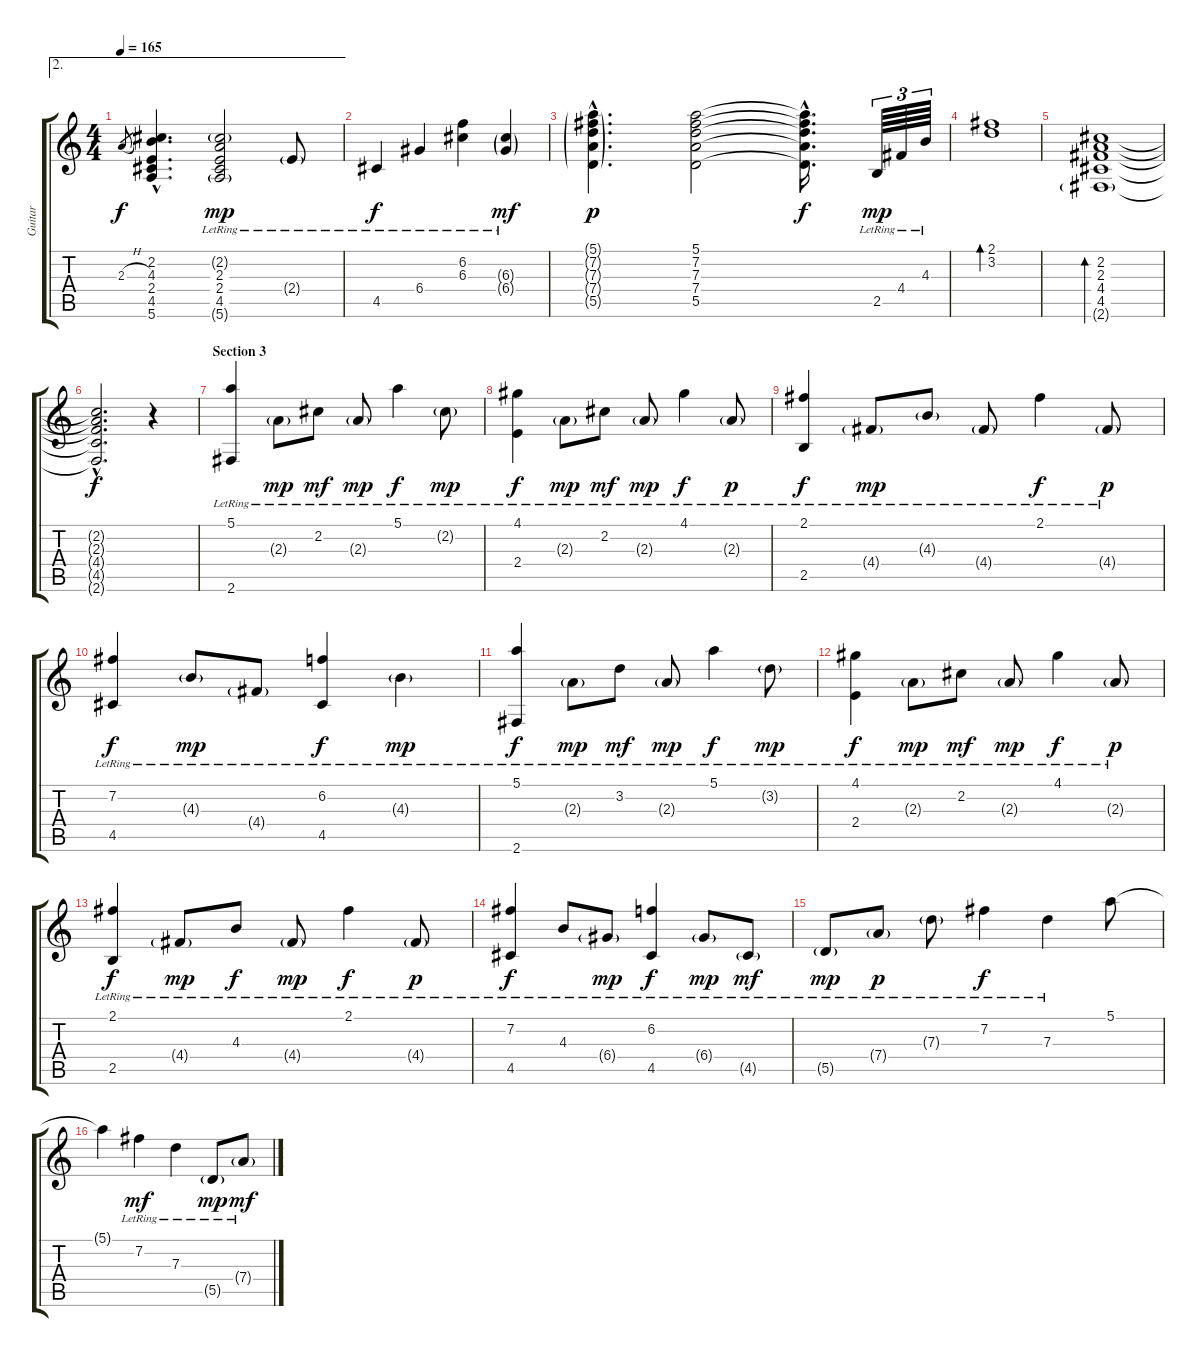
\track ("Guitar" "Guitar") {instrument acousticguitarnylon}
\staff {score tabs}
\tuning (E4 B3 G3 D3 A2 E2) {hide}
\ae 2
\ts (4 4)
\tempo 165
\clef g2
\ks c
2.3{h}.8{gr dy f} (2.2{hac} 4.3{hac} 2.4{hac} 4.5{hac} 5.6{hac}).4{d} (2.2{g lr} 2.3{lr} 2.4 4.5{lr} 5.6{g lr}).2{dy mp} 2.4{g lr}.8 |
4.5{lr}.4{dy f} 6.4{lr}.4 (6.2{lr} 6.3).4 (6.3{g lr} 6.4{g}).4{dy mf} |
(5.1{g hac} 7.2{g hac} 7.3{g hac} 7.4{g hac} 5.5{g hac}).4{d dy p} (5.1 7.2 7.3 7.4 5.5).2 (5.1{hac t} 7.2{hac t} 7.3{hac t} 7.4{hac t} 5.5{hac t}).16{d dy f} 2.5{lr}.64{tu (3 2) dy mp} 4.4{lr}.64{tu (3 2)} 4.3{lr}.64{tu (3 2)} |
(2.1 3.2).1{bd 30} |
(2.2 2.3 4.4 4.5 2.6{g}).1{bd 240} |
(2.2{hac t} 2.3{hac t} 4.4{hac t} 4.5{hac t} 2.6{hac t}).2{d dy f} r.4 |
\section ("" "Section 3")
(5.1{lr} 2.6{lr}).4 2.3{g lr}.8{dy mp} 2.2{lr}.8{dy mf} 2.3{g lr}.8{dy mp} 5.1{lr}.4{dy f} 2.2{g lr}.8{dy mp} |
(4.1{lr} 2.4{lr}).4{dy f} 2.3{g lr}.8{dy mp} 2.2{lr}.8{dy mf} 2.3{g lr}.8{dy mp} 4.1{lr}.4{dy f} 2.3{g lr}.8{dy p} |
(2.1{lr} 2.5{lr}).4{dy f} 4.4{g lr}.8{dy mp} 4.3{g lr}.8 4.4{g lr}.8 2.1{lr}.4{dy f} 4.4{g lr}.8{dy p} |
(7.2{lr} 4.5{lr}).4{dy f} 4.3{g lr}.8{dy mp} 4.4{g lr}.8 (6.2{lr} 4.5{lr}).4{dy f} 4.3{g lr}.4{dy mp} |
(5.1{lr} 2.6{lr}).4{dy f} 2.3{g lr}.8{dy mp} 3.2{lr}.8{dy mf} 2.3{g lr}.8{dy mp} 5.1{lr}.4{dy f} 3.2{g lr}.8{dy mp} |
(4.1{lr} 2.4{lr}).4{dy f} 2.3{g lr}.8{dy mp} 2.2{lr}.8{dy mf} 2.3{g lr}.8{dy mp} 4.1{lr}.4{dy f} 2.3{g lr}.8{dy p} |
(2.1{lr} 2.5{lr}).4{dy f} 4.4{g lr}.8{dy mp} 4.3{lr}.8{dy f} 4.4{g lr}.8{dy mp} 2.1{lr}.4{dy f} 4.4{g lr}.8{dy p} |
(7.2{lr} 4.5{lr}).4{dy f} 4.3{lr}.8 6.4{g lr}.8{dy mp} (6.2{lr} 4.5{lr}).4{dy f} 6.4{g lr}.8{dy mp} 4.5{g lr}.8{dy mf} |
5.5{g lr}.8{dy mp} 7.4{g lr}.8{dy p} 7.3{g lr}.8 7.2{lr}.4{dy f} 7.3{lr}.4 5.1.8 |
5.1{t}.4 7.2{lr}.4{dy mf} 7.3{lr}.4 5.5{g lr}.8{dy mp} 7.4{g lr}.8{dy mf}
